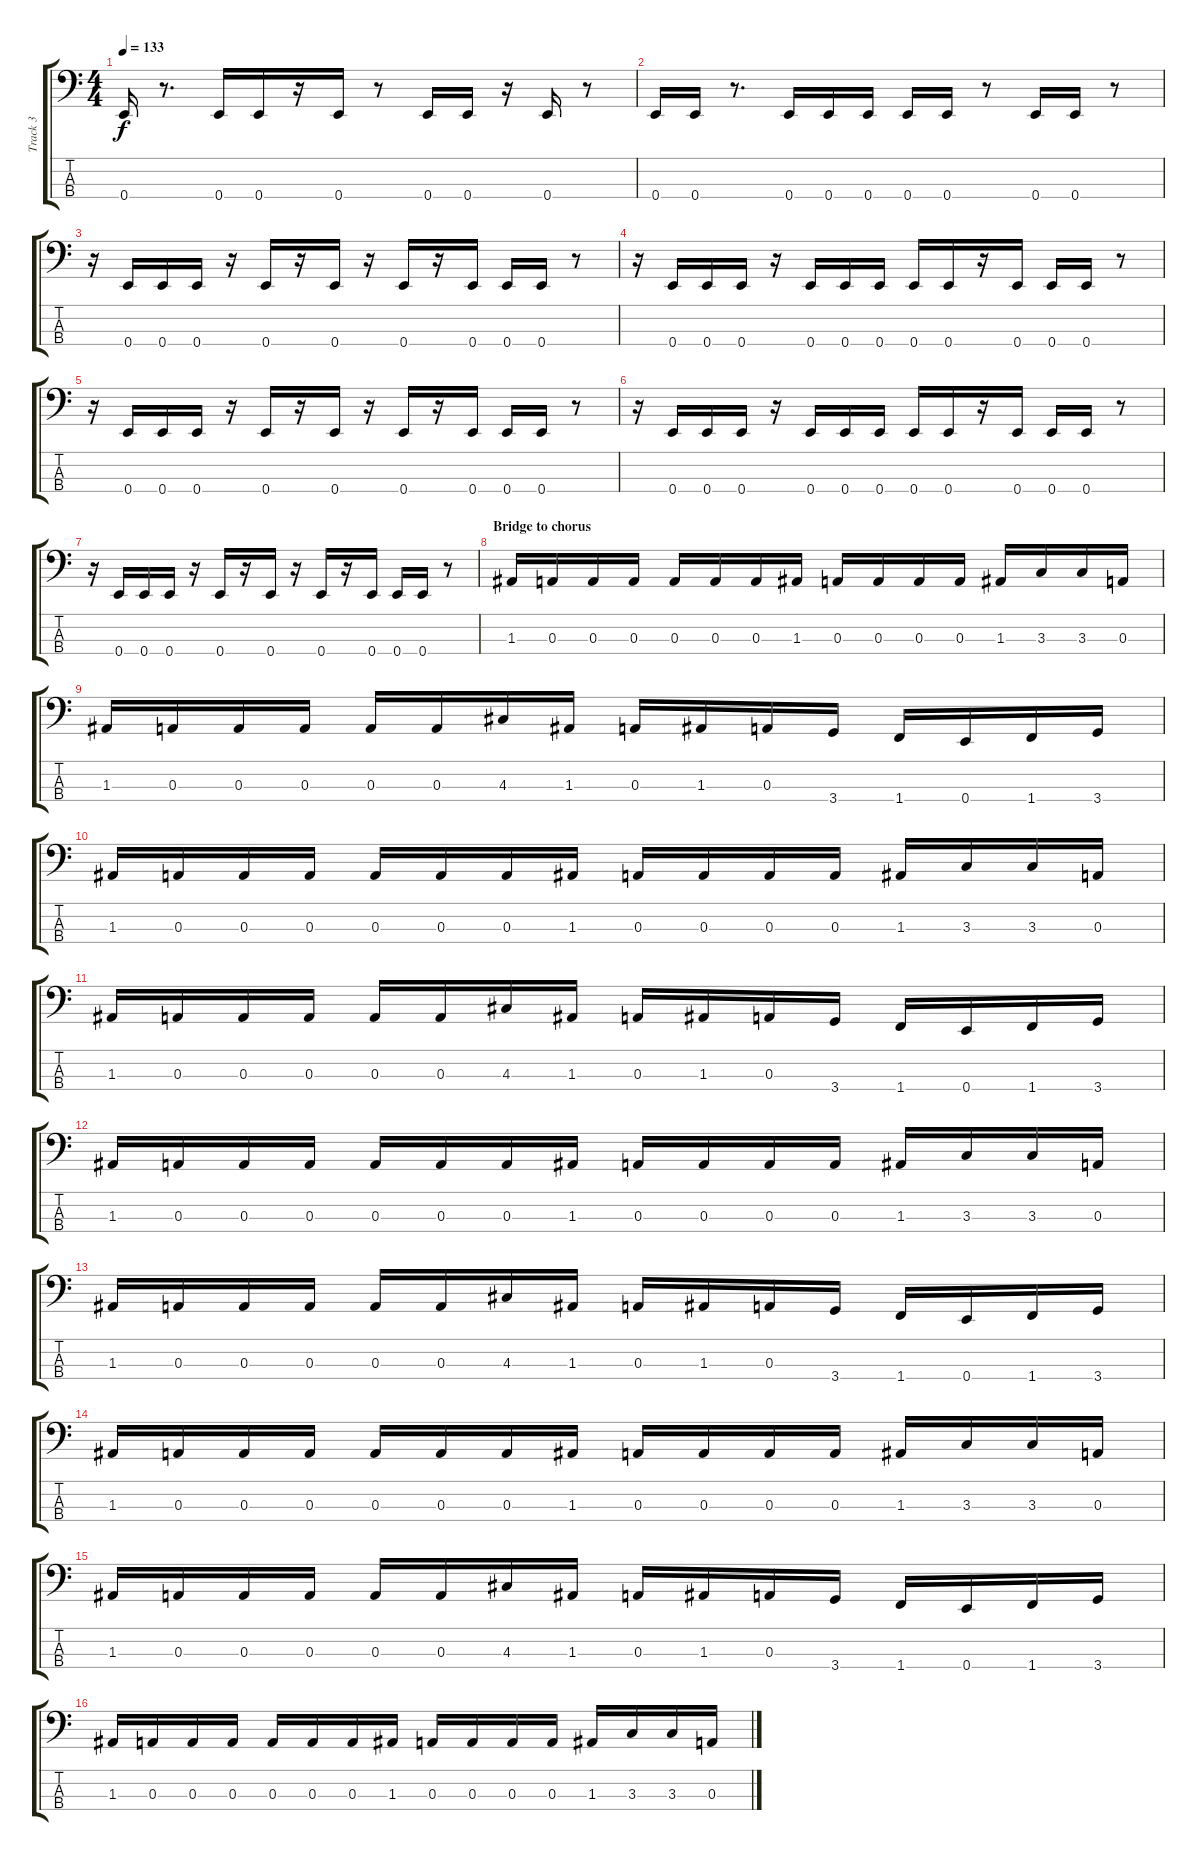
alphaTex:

\track ("Track 3" "Track 3") {instrument electricbassfinger}
\staff {score tabs}
\tuning (G2 D2 A1 E1) {hide}
\ts (4 4)
\tempo 133
\clef f4
\ks c
0.4.16{dy f} r.8{d} 0.4.16 0.4.16 r.16 0.4.16 r.8 0.4.16 0.4.16 r.16 0.4.16 r.8 |
0.4.16 0.4.16 r.8{d} 0.4.16 0.4.16 0.4.16 0.4.16 0.4.16 r.8 0.4.16 0.4.16 r.8 |
r.16 0.4.16 0.4.16 0.4.16 r.16 0.4.16 r.16 0.4.16 r.16 0.4.16 r.16 0.4.16 0.4.16 0.4.16 r.8 |
r.16 0.4.16 0.4.16 0.4.16 r.16 0.4.16 0.4.16 0.4.16 0.4.16 0.4.16 r.16 0.4.16 0.4.16 0.4.16 r.8 |
r.16 0.4.16 0.4.16 0.4.16 r.16 0.4.16 r.16 0.4.16 r.16 0.4.16 r.16 0.4.16 0.4.16 0.4.16 r.8 |
r.16 0.4.16 0.4.16 0.4.16 r.16 0.4.16 0.4.16 0.4.16 0.4.16 0.4.16 r.16 0.4.16 0.4.16 0.4.16 r.8 |
r.16 0.4.16 0.4.16 0.4.16 r.16 0.4.16 r.16 0.4.16 r.16 0.4.16 r.16 0.4.16 0.4.16 0.4.16 r.8 |
\section ("" "Bridge to chorus")
1.3.16 0.3.16 0.3.16 0.3.16 0.3.16 0.3.16 0.3.16 1.3.16 0.3.16 0.3.16 0.3.16 0.3.16 1.3.16 3.3.16 3.3.16 0.3.16 |
1.3.16 0.3.16 0.3.16 0.3.16 0.3.16 0.3.16 4.3.16 1.3.16 0.3.16 1.3.16 0.3.16 3.4.16 1.4.16 0.4.16 1.4.16 3.4.16 |
1.3.16 0.3.16 0.3.16 0.3.16 0.3.16 0.3.16 0.3.16 1.3.16 0.3.16 0.3.16 0.3.16 0.3.16 1.3.16 3.3.16 3.3.16 0.3.16 |
1.3.16 0.3.16 0.3.16 0.3.16 0.3.16 0.3.16 4.3.16 1.3.16 0.3.16 1.3.16 0.3.16 3.4.16 1.4.16 0.4.16 1.4.16 3.4.16 |
1.3.16 0.3.16 0.3.16 0.3.16 0.3.16 0.3.16 0.3.16 1.3.16 0.3.16 0.3.16 0.3.16 0.3.16 1.3.16 3.3.16 3.3.16 0.3.16 |
1.3.16 0.3.16 0.3.16 0.3.16 0.3.16 0.3.16 4.3.16 1.3.16 0.3.16 1.3.16 0.3.16 3.4.16 1.4.16 0.4.16 1.4.16 3.4.16 |
1.3.16 0.3.16 0.3.16 0.3.16 0.3.16 0.3.16 0.3.16 1.3.16 0.3.16 0.3.16 0.3.16 0.3.16 1.3.16 3.3.16 3.3.16 0.3.16 |
1.3.16 0.3.16 0.3.16 0.3.16 0.3.16 0.3.16 4.3.16 1.3.16 0.3.16 1.3.16 0.3.16 3.4.16 1.4.16 0.4.16 1.4.16 3.4.16 |
1.3.16 0.3.16 0.3.16 0.3.16 0.3.16 0.3.16 0.3.16 1.3.16 0.3.16 0.3.16 0.3.16 0.3.16 1.3.16 3.3.16 3.3.16 0.3.16
